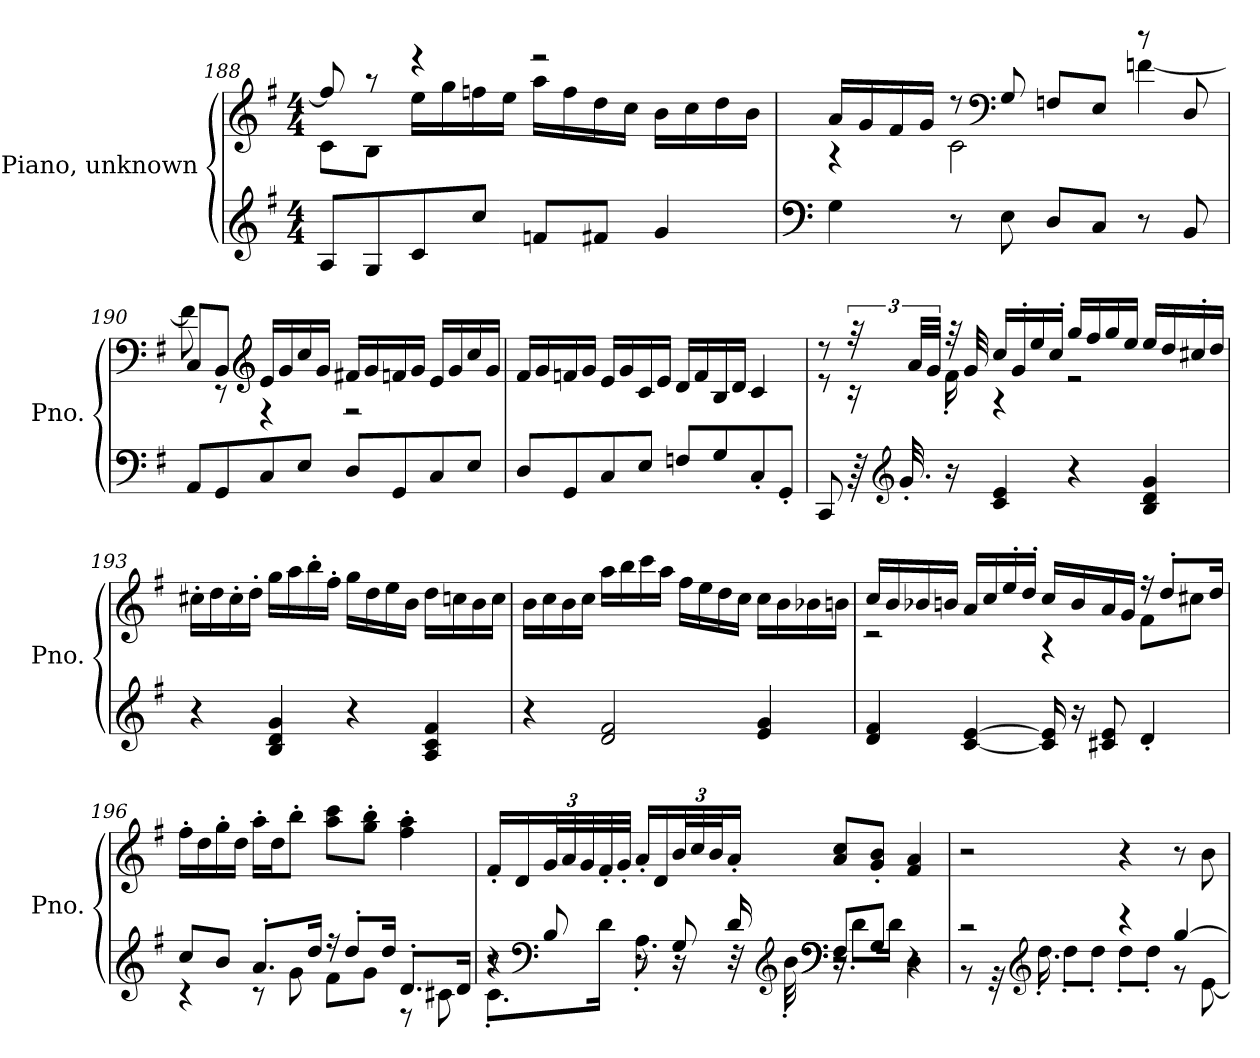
**kern	**kern
*part1	*part1
*staff2	*staff1
*I"Piano, unknown	*
*I'Pno.	*
!!LO:LB:g=z
*clefG2	*clefG2
*k[f#]	*k[f#]
*M4/4	*M4/4
=188	=188
*	*^
8A/L	8ff/]	8c\L
8G/	8r	8B\J
8c/	4r	16ee\LL
.	.	16gg\
8cc/J	.	16ffn\
.	.	16ee\JJ
8fn/L	2r	16aa\LL
.	.	16ff\
8f#X/J	.	16dd\
.	.	16cc\JJ
4g/	.	16b\LL
.	.	16cc\
.	.	16dd\
.	.	16b\JJ
=189	=189	=189
*clefF4	*	*
4G\	16a/LL	4r
.	16g/	.
.	16f#/	.
.	16g/JJ	.
8r	8r	2c\
*	*clefF4	*
8E\	8G/	.
8D/L	8Fn/L	.
8C/J	8E/J	.
8r	8r	[4fn\
8BB/	8D/	.
!!LO:LB:g=z	!!
=190	=190	=190
8AA/L	8C/L	8f\]
8GG/	8BB/J	8r
*	*clefG2	*
8C/	16e/LL	4r
.	16g/	.
8E/J	16cc/	.
.	16g/JJ	.
8D/L	16f#X/LL	2r
.	16g/	.
8GG/	16fn/	.
.	16g/JJ	.
8C/	16e/LL	.
.	16g/	.
8E/J	16cc/	.
.	16g/JJ	.
*	*v	*v
=191	=191
8D/L	16f#/LL
.	16g/
8GG/	16fn/
.	16g/JJ
8C/	16e/LL
.	16g/
8E/J	16c/
.	16e/JJ
8Fn/L	16d/LL
.	16f/
8G/	16B/
.	16d/JJ
8C'/	4c/
8GG'/J	.
!!LO:PB:g=z
=192	=192
*	*^
8CC/	8r	8r
64r	48r	16r
*clefG2	*	*
32.g'/	.	.
.	48a/LLL	.
.	48g/JJJ	.
16r	32r	16f#'\
.	32g/	.
4c/ 4e/	16cc/LL	4r
.	16g'/	.
.	16ee/	.
.	16cc'/JJ	.
4r	16gg/LL	2r
.	16ff#/	.
.	16gg/	.
.	16ee/JJ	.
4B/ 4d/ 4g/	16ee/LL	.
.	16dd/	.
.	16cc#X'/	.
.	16dd/JJ	.
*	*v	*v
=193	=193
4r	16cc#X'\LL
.	16dd\
.	16cc#'\
.	16dd'\JJ
4B/ 4d/ 4g/	16gg\LL
.	16aa\
.	16bb'\
.	16ff#'\JJ
4r	16gg\LL
.	16dd\
.	16ee\
.	16b\JJ
4A/ 4c/ 4f#/	16dd\LL
.	16ccn\
.	16b\
.	16cc\JJ
!!LO:LB:g=z
=194	=194
4r	16b\LL
.	16cc\
.	16b\
.	16cc\JJ
2d/ 2f#/	16aa\LL
.	16bb\
.	16ccc\
.	16aa\JJ
.	16ff#\LL
.	16ee\
.	16dd\
.	16cc\JJ
4e/ 4g/	16cc\LL
.	16b\
.	16b-X\
.	16bn\JJ
=195	=195
*	*^
4d/ 4f#/	16cc/LL	2r
.	16b/	.
.	16b-X/	.
.	16bn/JJ	.
[4c/ [4e/	16a/LL	.
.	16cc/	.
.	16ee'/	.
.	16dd'/JJ	.
16c/] 16e/]	16cc/LL	4r
16r	16b/	.
8c#X/ 8e/	16a/	.
.	16g/JJ	.
4d'/	16r	8f#\L
.	8dd'/L	.
.	.	8cc#X\J
.	16dd/Jk	.
*	*v	*v
!!LO:LB:g=z
=196	=196
*^	*
8cc/L	4r	16ff#'\LL
.	.	16dd\
8b/J	.	16gg'\
.	.	16dd\JJ
8.a'/L	8r	16aa'\LL
.	.	16dd\J
.	8g\	8bb'\J
16dd/Jk	.	.
16r	8f#\L	8aa\ 8ccc\L
8dd'/L	.	.
.	8g\J	8gg\' 8bb\'J
16dd/Jk	.	.
8.d'/L	8r	4ff#\' 4aa\'
.	8c#X\	.
16d/Jk	.	.
=197	=197	=197
*	*^	*
4r	8.c'\L	8r	16f#'/LL
.	.	.	16d/
*clefF4	*	*	*
*	*	*	*Xbrackettup
.	.	8B/	48g/L
.	.	.	48a/
.	.	.	48g/
.	16d\Jk	.	32f#'/
.	.	.	32g'/JJJ
8r	8.A'\	8r	16a'/LL
.	.	.	16d/
16r	.	8G/	48b/L
.	.	.	48cc/
.	.	.	48b/J
16d/	32r	.	16a'/JJ
*clefG2	*	*	*
.	32b'\	.	.
*clefF4	*	*	*
2r	16r	8F#/L	8a/ 8cc/L
.	8d'\L	.	.
.	.	8G/J	8g/' 8b/'J
.	16d\Jk	.	.
.	4D\	4r	4f#/ 4a/
*	*v	*v	*
!!LO:LB:g=z
=198	=198	=198
2r	8r	2r
.	32r	.
*clefG2	*	*
.	16.dd'\	.
.	8dd'\L	.
.	8dd'\J	.
4r	8dd'\L	4r
.	8dd'\J	.
[4gg/	8r	8r
.	[8e\	8b\
*v	*v	*
=	=
*-	*-
